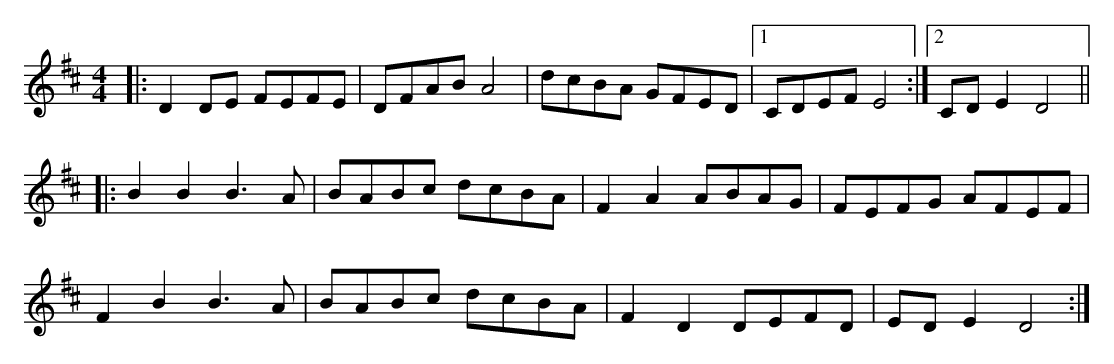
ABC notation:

X:1
M:4/4
K:D
|:D2DE FEFE|DFAB A4|dcBA GFED|1 CDEF E4:|2 CDE2 D4||
|:B2B2B3A|BABc dcBA|F2A2 ABAG|FEFG AFEF|
F2B2B3A|BABc dcBA|F2D2 DEFD|EDE2 D4:|
